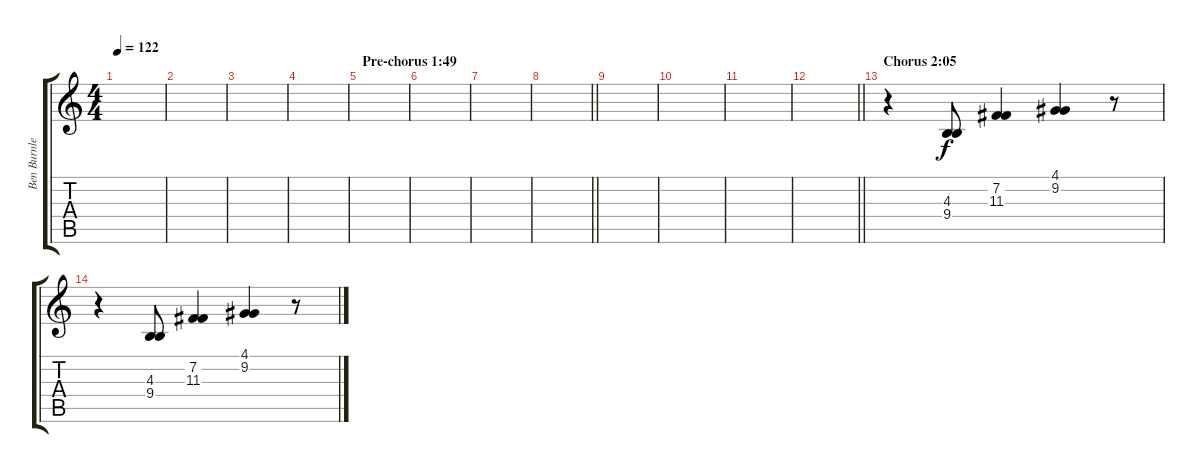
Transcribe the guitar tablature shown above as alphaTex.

\track ("Ben Burnley [Vocals]" "Ben Burnle") {instrument lead1square}
\staff {score tabs}
\tuning (E4 B3 G3 D3 A2 E2) {hide}
\ts (4 4)
\tempo 122
\clef g2
\ks c
|
|
|
|
\section ("" "Pre-chorus 1:49")
|
|
|
\barLineRight lightlight
|
|
|
|
\barLineRight lightlight
|
\section ("" "Chorus 2:05")
r.4{balance 16} (4.3 9.4).8 (7.2 11.3).4 (4.1 9.2).4 r.8 |
r.4 (4.3 9.4).8 (7.2 11.3).4 (4.1 9.2).4 r.8
